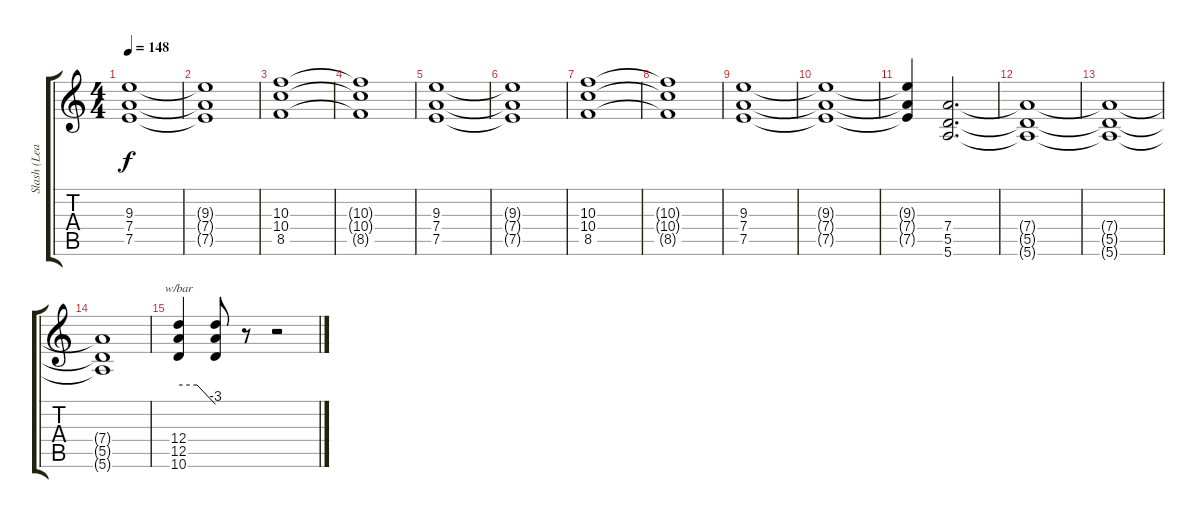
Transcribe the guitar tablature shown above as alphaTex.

\track ("Slash (Lead)" "Slash (Lea") {instrument overdrivenguitar}
\staff {score tabs}
\tuning (E4 B3 G3 D3 A2 E2) {hide}
\ts (4 4)
\tempo 148
\clef g2
\ks c
(9.3 7.4 7.5).1{dy f} |
(9.3{t} 7.4{t} 7.5{t}).1 |
(10.3 10.4 8.5).1{volume 11} |
(10.3{t} 10.4{t} 8.5{t}).1 |
(9.3 7.4 7.5).1 |
(9.3{t} 7.4{t} 7.5{t}).1 |
(10.3 10.4 8.5).1 |
(10.3{t} 10.4{t} 8.5{t}).1 |
(9.3 7.4 7.5).1 |
(9.3{t} 7.4{t} 7.5{t}).1 |
(9.3{t} 7.4{t} 7.5{t}).4 (7.4 5.5 5.6).2{d} |
(7.4{t} 5.5{t} 5.6{t}).1 |
(7.4{t} 5.5{t} 5.6{t}).1 |
(7.4{t} 5.5{t} 5.6{t}).1 |
(12.4 12.5 10.6).4{tbe (custom default 0 0 30 0 60 -12)} (12.4{t} 12.5{t} 10.6{t}).8 r.8 r.2
